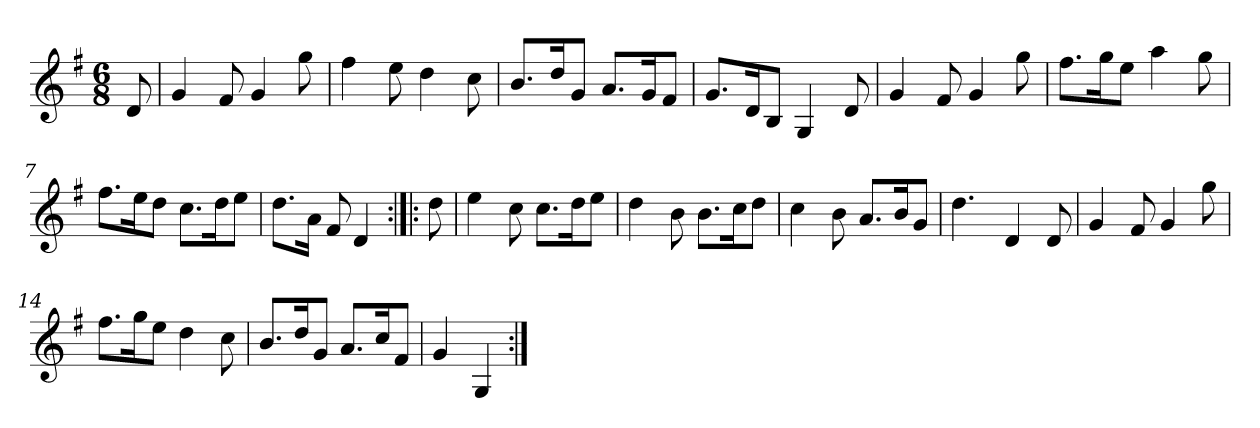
**kern
*part1
*staff1
*clefG2
*k[f#]
*G:
*M6/8
*MM120
=
8d
=1
4g
8f#
4g
8gg
=2
4ff#
8ee
4dd
8cc
=3
8.b/L
16dd/K
8g/J
8.a/L
16g/K
8f#/J
=4
8.g/L
16d/K
8B/J
4G
8d
=5
4g
8f#
4g
8gg
=6
8.ff#\L
16gg\K
8ee\J
4aa
8gg
=7
8.ff#\L
16ee\K
8dd\J
8.cc\L
16dd\K
8ee\J
=8
8.dd\L
16a\Jk
8f#
4d
=:|!|:
8dd
=9
4ee
8cc
8.cc\L
16dd\K
8ee\J
=10
4dd
8b
8.b\L
16cc\K
8dd\J
=11
4cc
8b
8.a/L
16b/K
8g/J
=12
4.dd
4d
8d
=13
4g
8f#
4g
8gg
=14
8.ff#\L
16gg\K
8ee\J
4dd
8cc
=15
8.b/L
16dd/K
8g/J
8.a/L
16cc/K
8f#/J
=16
4g
4G
=:|!
*-
